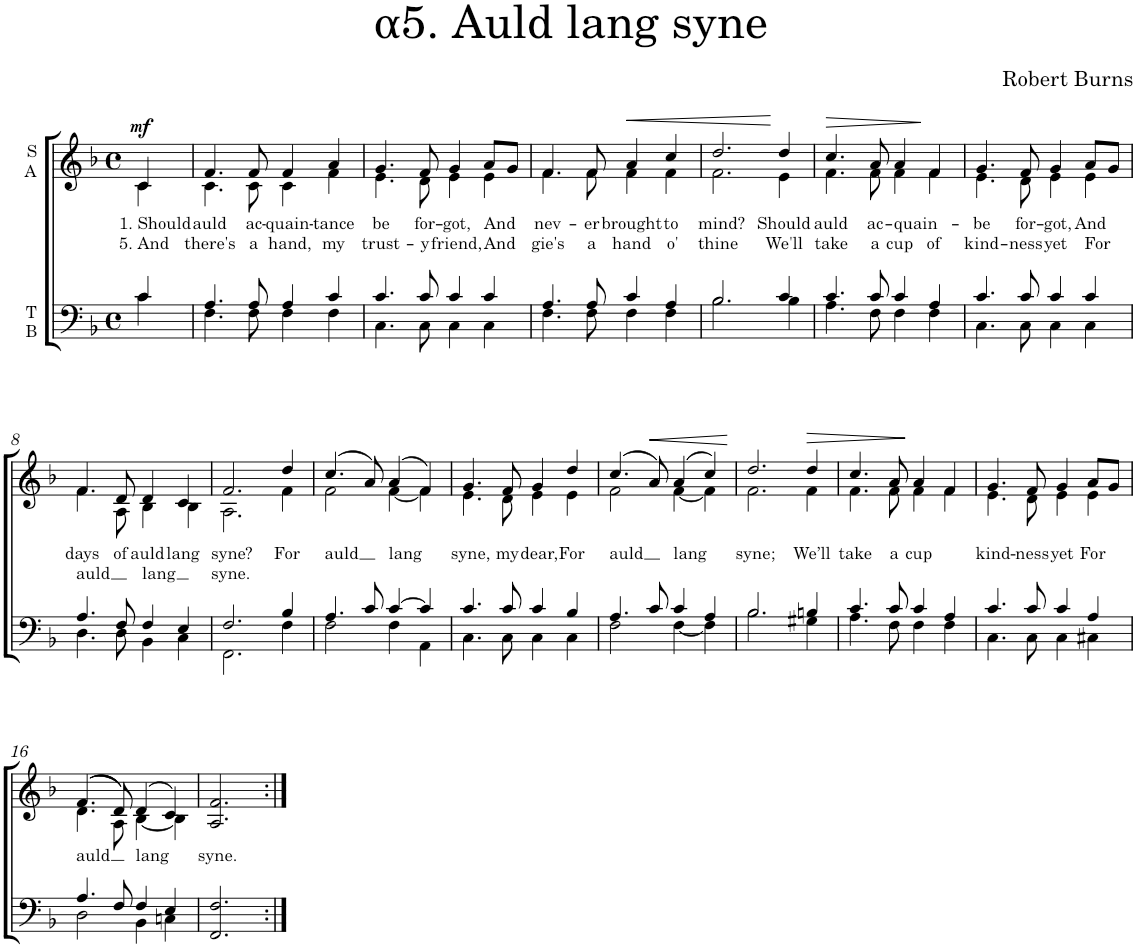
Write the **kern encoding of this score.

**kern	**kern	**text	**text	**dynam
*part2	*part1	*part1	*part1	*part1
*staff2	*staff1	*staff1	*staff1	*staff1
*I"T B	*I"S A	*	*	*
*clefF4	*clefG2	*	*	*
*k[b-]	*k[b-]	*	*	*
*M4/4	*M4/4	*	*	*
*met(c)	*met(c)	*	*	*
=1	=1	=1	=1	=1
*^	*	*	*	*
!	!	!	!LO:LY:b	!LO:LY:b	!LO:DY:a
*	*	*^	*	*	*
4c/	4c\	4c/	4c\	1. Should	5. And	mf
=2	=2	=2	=2	=2	=2	=2
!	!	!	!	!LO:LY:b	!LO:LY:b	!
4.A/	4.F\	4.f/	4.c\	auld	there's	.
!	!	!	!	!LO:LY:b	!LO:LY:b	!
8A/	8F\	8f/	8c\	ac-	a	.
!	!	!	!	!LO:LY:b	!LO:LY:b	!
4A/	4F\	4f/	4c\	-quain-	hand,	.
!	!	!	!	!LO:LY:b	!LO:LY:b	!
4c/	4F\	4a/	4f\	-tance	my	.
=3	=3	=3	=3	=3	=3	=3
!	!	!	!	!LO:LY:b	!LO:LY:b	!
4.c/	4.C\	4.g/	4.e\	be	trust-	.
!	!	!	!	!LO:LY:b	!LO:LY:b	!
8c/	8C\	8f/	8d\	for-	-y	.
!	!	!	!	!LO:LY:b	!LO:LY:b	!
4c/	4C\	4g/	4e\	-got,	friend,	.
!	!	!	!	!LO:LY:b	!LO:LY:b	!
4c/	4C\	8a/L	4e\	And	And	.
.	.	8g/J	.	.	.	.
=4	=4	=4	=4	=4	=4	=4
!	!	!	!	!LO:LY:b	!LO:LY:b	!
4.A/	4.F\	4.f/	4.f\	nev-	gie's	.
!	!	!	!	!LO:LY:b	!LO:LY:b	!
8A/	8F\	8f/	8f\	-er	a	.
!	!	!	!	!LO:LY:b	!LO:LY:b	!LO:HP:b
4c/	4F\	4a/	4f\	brought	hand	<
!	!	!	!	!LO:LY:b	!LO:LY:b	!
4A/	4F\	4cc/	4f\	to	o'	.
=5	=5	=5	=5	=5	=5	=5
!	!	!	!	!LO:LY:b	!LO:LY:b	!
2.B-/	2.B-\	2.dd/	2.f\	mind?	thine	.
!	!	!	!	!LO:LY:b	!LO:LY:b	!
4c/	4B-\	4dd/	4e\	Should	We'll	[
=6	=6	=6	=6	=6	=6	=6
!	!	!	!	!LO:LY:b	!LO:LY:b	!LO:HP:b
4.c/	4.A\	4.cc/	4.f\	auld	take	>
!	!	!	!	!LO:LY:b	!LO:LY:b	!
8c/	8F\	8a/	8f\	ac-	a	.
!	!	!	!	!LO:LY:b	!LO:LY:b	!
4c/	4F\	4a/	4f\	-quain-	cup	.
!	!	!	!	!	!LO:LY:b	!
4A/	4F\	4f/	4f\	.	of	]
=7	=7	=7	=7	=7	=7	=7
!	!	!	!	!LO:LY:b	!LO:LY:b	!
4.c/	4.C\	4.g/	4.e\	be	kind-	.
!	!	!	!	!LO:LY:b	!LO:LY:b	!
8c/	8C\	8f/	8d\	for-	-ness	.
!	!	!	!	!LO:LY:b	!LO:LY:b	!
4c/	4C\	4g/	4e\	-got,	yet	.
!	!	!	!	!LO:LY:b	!LO:LY:b	!
4c/	4C\	8a/L	4e\	And	For	.
.	.	8g/J	.	.	.	.
!!LO:LB:g=z	!!
=8	=8	=8	=8	=8	=8	=8
!	!	!	!	!LO:LY:b	!LO:LY:b	!
4.A/	4.D\	4.f/	4.f\	days	auld	.
!	!	!	!	!LO:LY:b	!	!
8F/	8D\	8d/	8A\	of	.	.
!	!	!	!	!LO:LY:b	!LO:LY:b	!
4F/	4BB-\	4d/	4B-\	auld	lang	.
!	!	!	!	!LO:LY:b	!	!
4E/	4C\	4c/	4B-\	lang	.	.
=9	=9	=9	=9	=9	=9	=9
!	!	!	!	!LO:LY:b	!LO:LY:b	!
2.F/	2.FF\	2.f/	2.A\	syne?	syne.	.
!	!	!	!	!LO:LY:b	!	!
4B-/	4F\	4dd/	4f\	For	.	.
=10	=10	=10	=10	=10	=10	=10
!	!	!	!	!LO:LY:b	!	!
4.A/	2F\	(4.cc/	2f\	auld	.	.
8c/	.	8a/)	.	.	.	.
!	!	!	!	!LO:LY:b	!	!
[4c/	4F\	(4a/	[4f\	lang	.	.
4c/]	4AA\	4f/)	4f\]	.	.	.
=11	=11	=11	=11	=11	=11	=11
!	!	!	!	!LO:LY:b	!	!
4.c/	4.C\	4.g/	4.e\	syne,	.	.
!	!	!	!	!LO:LY:b	!	!
8c/	8C\	8f/	8d\	my	.	.
!	!	!	!	!LO:LY:b	!	!
4c/	4C\	4g/	4e\	dear,	.	.
!	!	!	!	!LO:LY:b	!	!
4B-/	4C\	4dd/	4e\	For	.	.
=12	=12	=12	=12	=12	=12	=12
!	!	!	!	!LO:LY:b	!	!
4.A/	2F\	(4.cc/	2f\	auld	.	.
!	!	!	!	!	!	!LO:HP:b
8c/	.	8a/)	.	.	.	<
!	!	!	!	!LO:LY:b	!	!
4c/	[4F\	(4a/	[4f\	lang	.	.
4A/	4F\]	4cc/)	4f\]	.	.	.
*v	*v	*	*	*	*	*
*	*v	*v	*	*	*
.	.	.	.	[
=13	=13	=13	=13	=13
*^	*	*	*	*
!	!	!	!LO:LY:b	!	!
*	*	*^	*	*	*
2.B-/	2.B-\	2.dd/	2.f\	syne;	.	.
!	!	!	!	!LO:LY:b	!	!LO:HP:b
4Bn/	4G#X\	4dd/	4f\	We’ll	.	>
=14	=14	=14	=14	=14	=14	=14
!	!	!	!	!LO:LY:b	!	!
4.c/	4.A\	4.cc/	4.f\	take	.	.
!	!	!	!	!LO:LY:b	!	!
8c/	8F\	8a/	8f\	a	.	.
!	!	!	!	!LO:LY:b	!	!
4c/	4F\	4a/	4f\	cup	.	]
4A/	4F\	4f/	4f\	.	.	.
=15	=15	=15	=15	=15	=15	=15
!	!	!	!	!LO:LY:b	!	!
4.c/	4.C\	4.g/	4.e\	kind-	.	.
!	!	!	!	!LO:LY:b	!	!
8c/	8C\	8f/	8d\	-ness	.	.
!	!	!	!	!LO:LY:b	!	!
4c/	4C\	4g/	4e\	yet	.	.
!	!	!	!	!LO:LY:b	!	!
4A/	4C#X\	8a/L	4e\	For	.	.
.	.	8g/J	.	.	.	.
!!LO:LB:g=z	!!
=16	=16	=16	=16	=16	=16	=16
!	!	!	!	!LO:LY:b	!	!
4.A/	2D\	((4.f/	4.d\	auld	.	.
8F/	.	8d/))	8A\	.	.	.
!	!	!	!	!LO:LY:b	!	!
4F/	4BB-\	(4d/	[4B-\	lang	.	.
4E/	4Cn\	4c/)	4B-\]	.	.	.
=17	=17	=17	=17	=17	=17	=17
!	!	!	!	!LO:LY:b	!	!
*v	*v	*	*	*	*	*
*	*v	*v	*	*	*
2.FF/ 2.F/	2.A/ 2.f/	syne.	.	.
=:|!	=:|!	=:|!	=:|!	=:|!
*-	*-	*-	*-	*-
